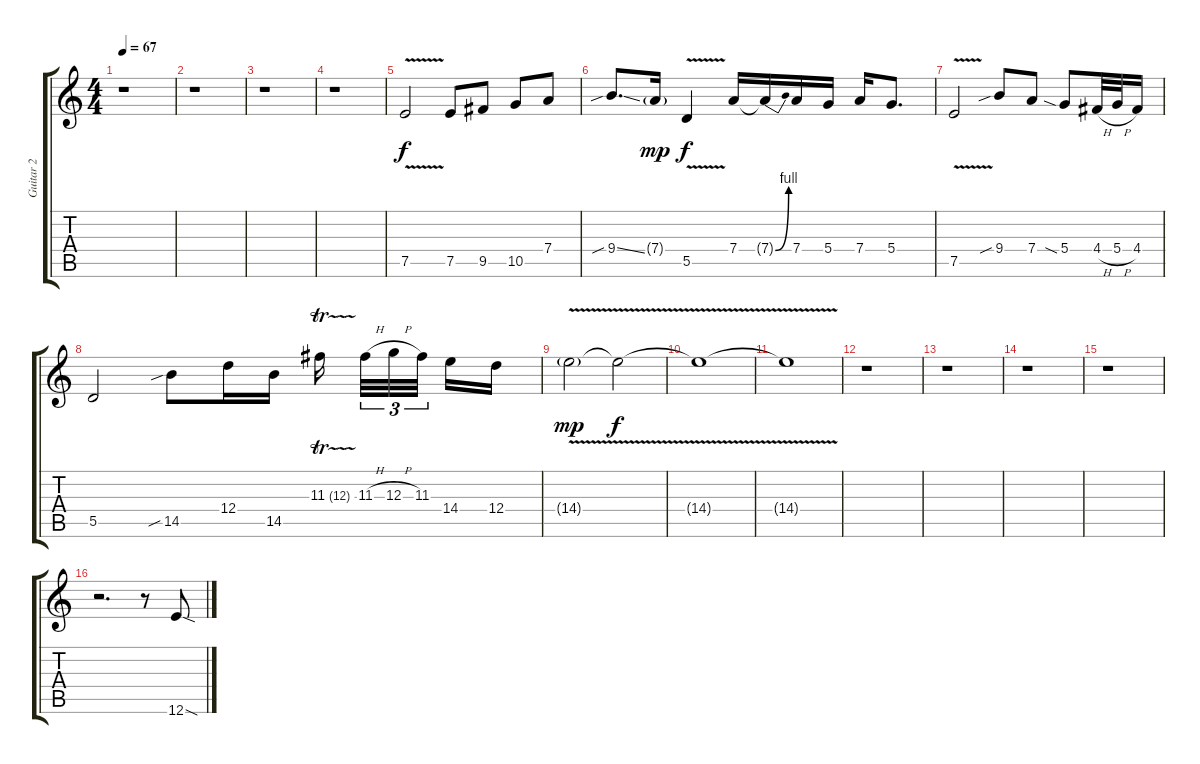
\track ("Guitar 2" "Guitar 2") {instrument overdrivenguitar}
\staff {score tabs}
\tuning (E4 B3 G3 D3 A2 E2) {hide}
\ts (4 4)
\tempo 67
\clef g2
\ks c
r.1{dy f instrument overdrivenguitar} |
r.1 |
r.1 |
r.1 |
7.5{v}.2 7.5.8 9.5.8 10.5.8 7.4.8 |
9.4{sib ss}.8{d} 7.4{g}.16{dy mp} 5.5{v}.4{dy f} 7.4.16 7.4{be (bend 0 0 60 4) t}.16 7.4.16 5.4.16 7.4.16 5.4.8{d} |
7.5{v}.2 9.4{sib}.8 7.4.8 5.4{sia}.8 4.4{h}.32 5.4{h}.32 4.4.16 |
5.5.2 14.5{sib}.8 12.4.16 14.5.16 11.3{tr (12 32)}.16{beam splitsecondary} 11.3{h}.32{tu (3 2)} 12.3{h}.32{tu (3 2)} 11.3.32{tu (3 2) beam splitsecondary} 14.4.16 12.4.16 |
14.4{v g}.2{dy mp} 14.4{v t}.2{dy f} |
14.4{v t}.1 |
14.4{v t}.1 |
r.1 |
r.1 |
r.1 |
r.1 |
r.2{d} r.8 12.6{sod}.8
